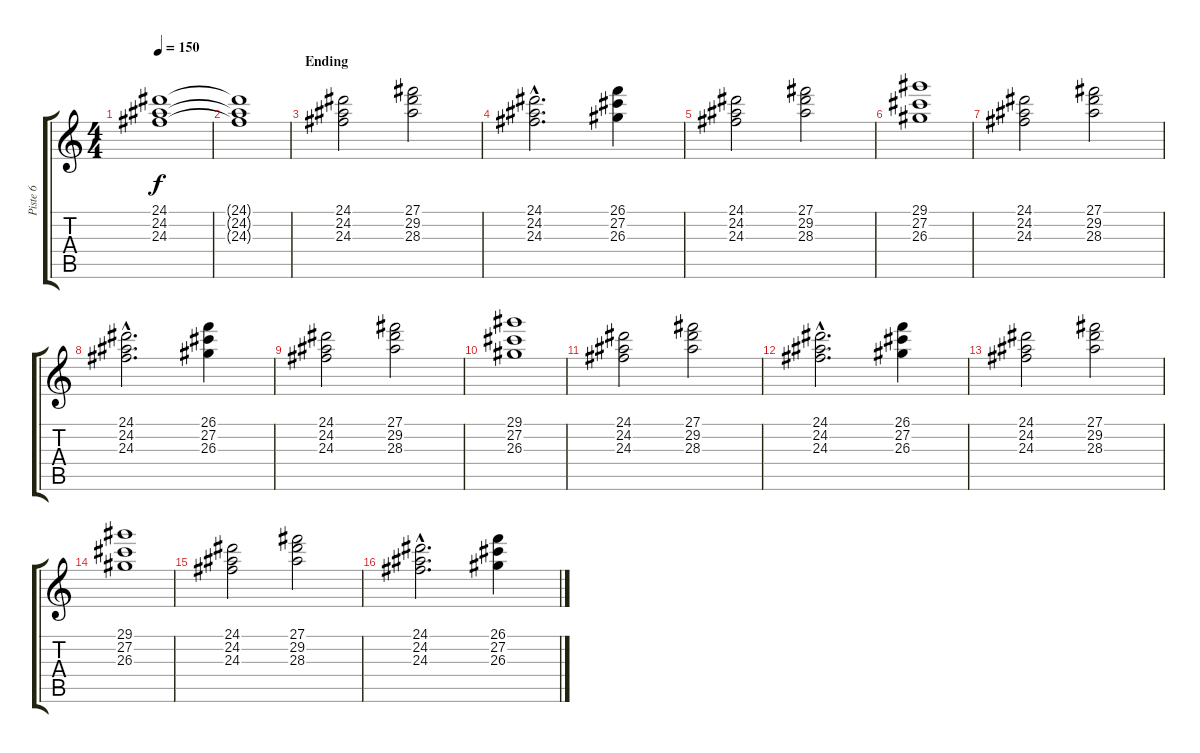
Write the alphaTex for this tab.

\track ("Piste 6" "Piste 6") {instrument stringensemble1}
\staff {score tabs}
\tuning (Eb4 Bb3 Gb3 Db3 Ab2 Eb2) {hide}
\ts (4 4)
\tempo 150
\clef g2
\ks c
(24.1 24.2 24.3).1{dy f} |
(24.1{t} 24.2{t} 24.3{t}).1 |
\section ("" "Ending")
(24.1 24.2 24.3).2 (27.1 29.2 28.3).2 |
(24.1{hac} 24.2{hac} 24.3{hac}).2{d} (26.1 27.2 26.3).4 |
(24.1 24.2 24.3).2 (27.1 29.2 28.3).2 |
(29.1 27.2 26.3).1 |
(24.1 24.2 24.3).2 (27.1 29.2 28.3).2 |
(24.1{hac} 24.2{hac} 24.3{hac}).2{d} (26.1 27.2 26.3).4 |
(24.1 24.2 24.3).2 (27.1 29.2 28.3).2 |
(29.1 27.2 26.3).1 |
(24.1 24.2 24.3).2 (27.1 29.2 28.3).2 |
(24.1{hac} 24.2{hac} 24.3{hac}).2{d} (26.1 27.2 26.3).4 |
(24.1 24.2 24.3).2 (27.1 29.2 28.3).2 |
(29.1 27.2 26.3).1 |
(24.1 24.2 24.3).2 (27.1 29.2 28.3).2 |
(24.1{hac} 24.2{hac} 24.3{hac}).2{d} (26.1 27.2 26.3).4
